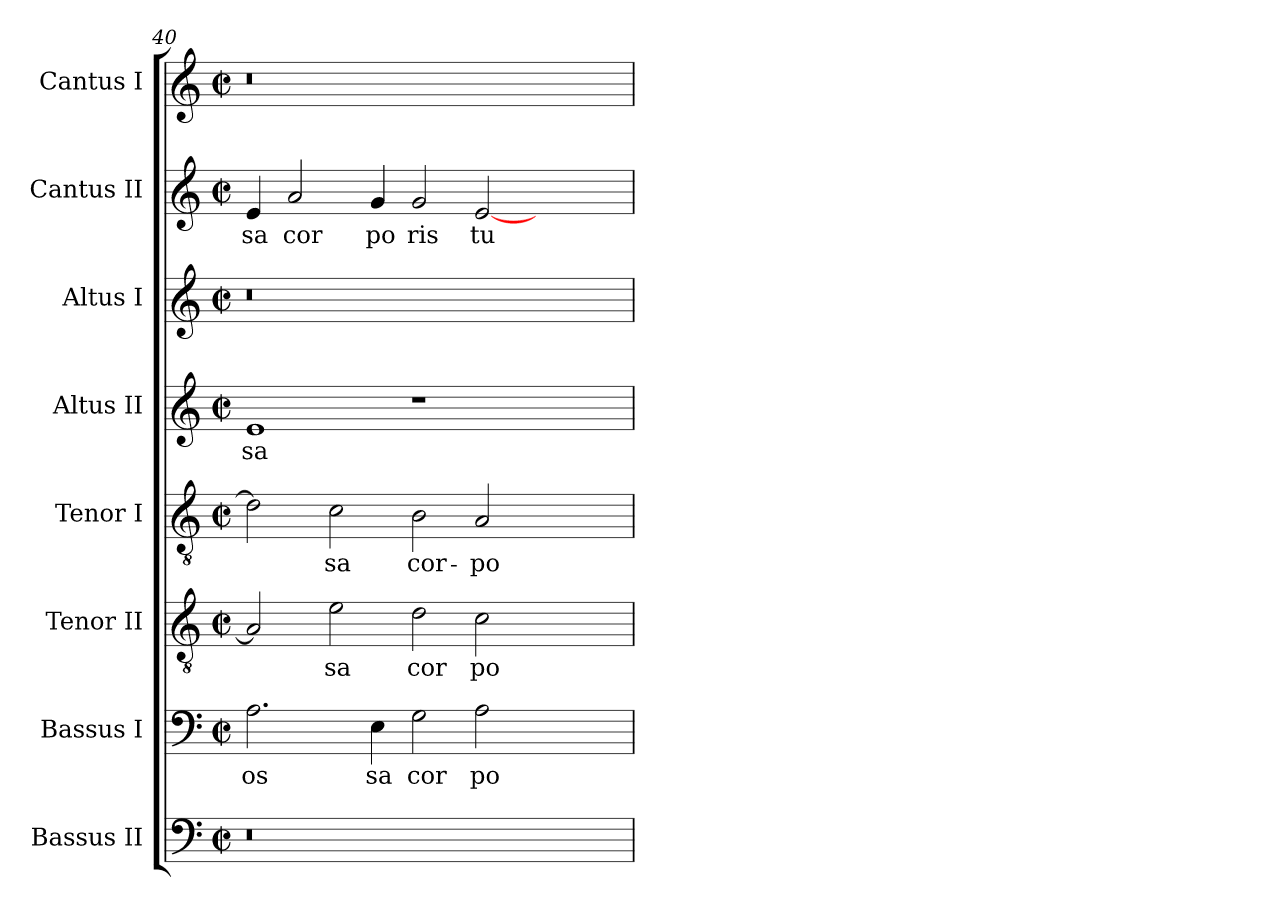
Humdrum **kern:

**kern	**kern	**text	**kern	**text	**kern	**text	**kern	**text	**kern	**kern	**text	**kern
*part8	*part7	*part7	*part6	*part6	*part5	*part5	*part4	*part4	*part3	*part2	*part2	*part1
*staff8	*staff7	*staff7	*staff6	*staff6	*staff5	*staff5	*staff4	*staff4	*staff3	*staff2	*staff2	*staff1
*I"Bassus II	*I"Bassus I	*	*I"Tenor II	*	*I"Tenor I	*	*I"Altus II	*	*I"Altus I	*I"Cantus II	*	*I"Cantus I
*I'B II	*I'B I	*	*I'T II	*	*I'T I	*	*I'A II	*	*I'A I	*I'C II	*	*I'C I
!!LO:PB:g=z
*clefF4	*clefF4	*	*clefGv2	*	*clefGv2	*	*clefG2	*	*clefG2	*clefG2	*	*clefG2
*	*	*	*	*	*	*	*	*	*k[]	*	*	*
*	*	*	*	*	*	*	*	*	*C:	*	*	*
*M2/2	*M2/2	*	*M2/2	*	*M2/2	*	*M2/2	*	*M2/2	*M2/2	*	*M2/2
*met(c|)	*met(c|)	*	*met(c|)	*	*met(c|)	*	*met(c|)	*	*met(c|)	*met(c|)	*	*met(c|)
=40	=40	=40	=40	=40	=40	=40	=40	=40	=40	=40	=40	=40
!	!	!LO:LY:b:cj	!	!	!	!	!	!LO:LY:b:cj	!	!	!LO:LY:b:cj	!
0r	2.A\	os	2A/]	.	2d\]	.	1e	-sa	0r	4e/	sa	0r
!	!	!	!	!	!	!	!	!	!	!	!LO:LY:b:cj	!
.	.	.	.	.	.	.	.	.	.	2a/	cor	.
!	!	!	!	!LO:LY:b:cj	!	!LO:LY:b:cj	!	!	!	!	!	!
.	.	.	2e\	sa	2c\	-sa	.	.	.	.	.	.
!	!	!LO:LY:b:cj	!	!	!	!	!	!	!	!	!LO:LY:b:cj	!
.	4E\	sa	.	.	.	.	.	.	.	4g/	po	.
!	!	!LO:LY:b:cj	!	!LO:LY:b:cj	!	!LO:LY:b:cj	!LO:N:vis=1	!	!	!	!LO:LY:b:cj	!
.	2G\	cor	2d\	cor	2B\	cor-	0r	.	.	2g/	ris	.
!	!	!LO:LY:b:cj	!	!LO:LY:b:cj	!	!LO:LY:b:cj	!	!	!	!	!LO:LY:b:cj	!
.	2A\	po	2c\	po	2A/	-po-	.	.	.	[<2e/	tu	.
1ryy	1ryy	.	1ryy	.	1ryy	.	.	.	1ryy	1ryy	.	1ryy
=	=	=	=	=	=	=	=	=	=	=	=	=
*-	*-	*-	*-	*-	*-	*-	*-	*-	*-	*-	*-	*-
